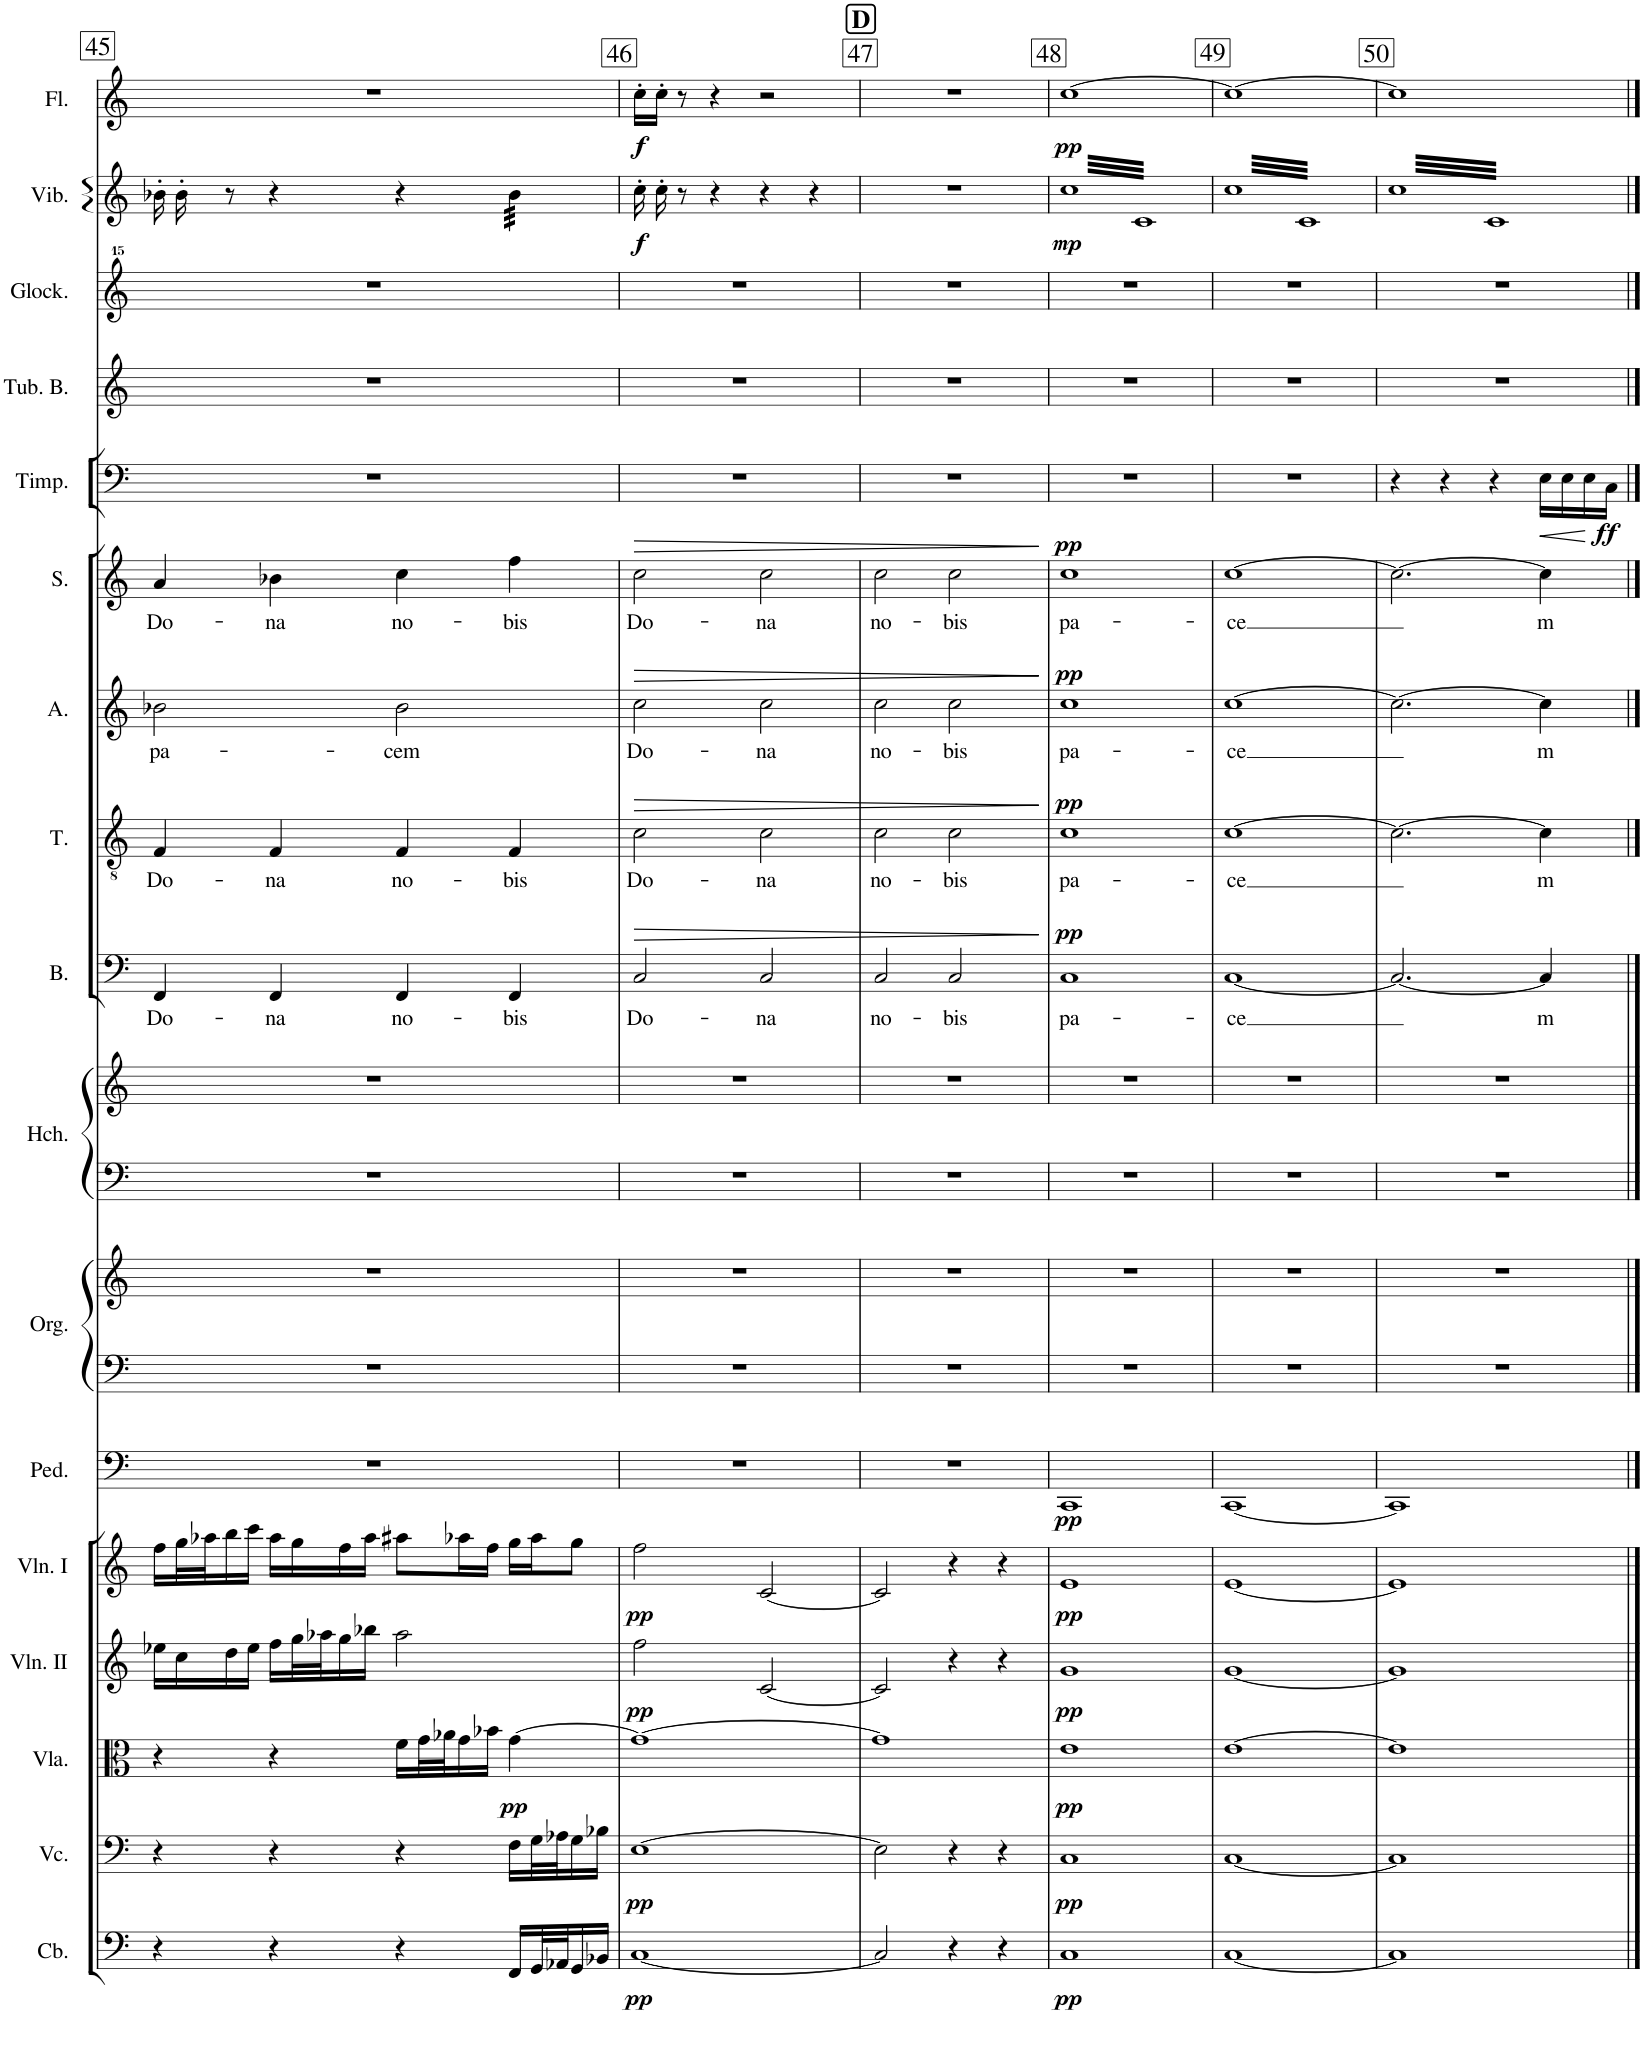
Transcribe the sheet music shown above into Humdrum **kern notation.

**kern	**dynam	**kern	**dynam	**kern	**dynam	**kern	**dynam	**kern	**dynam	**kern	**dynam	**kern	**kern	**kern	**kern	**kern	**text	**dynam	**kern	**text	**dynam	**kern	**text	**dynam	**kern	**text	**dynam	**kern	**dynam	**kern	**kern	**kern	**dynam	**kern	**dynam
*part17	*part17	*part16	*part16	*part15	*part15	*part14	*part14	*part13	*part13	*part12	*part12	*part11	*part11	*part10	*part10	*part9	*part9	*part9	*part8	*part8	*part8	*part7	*part7	*part7	*part6	*part6	*part6	*part5	*part5	*part4	*part3	*part2	*part2	*part1	*part1
*staff19	*staff19	*staff18	*staff18	*staff17	*staff17	*staff16	*staff16	*staff15	*staff15	*staff14	*staff14	*staff13	*staff12	*staff11	*staff10	*staff9	*staff9	*staff9	*staff8	*staff8	*staff8	*staff7	*staff7	*staff7	*staff6	*staff6	*staff6	*staff5	*staff5	*staff4	*staff3	*staff2	*staff2	*staff1	*staff1
*I"Contrabass	*	*I"Violoncello	*	*I"Viola	*	*I"Violin II	*	*I"Violin I	*	*I"Pedals	*	*I"Organ	*	*I"Harpsichord	*	*I"Bass	*	*	*I"Tenor	*	*	*I"Alto	*	*	*I"Soprano	*	*	*I"Timpani	*	*I"Camp-e	*I"Camp-lli	*I"Vibraphone	*	*I"Flauto	*
*I'Cb.	*	*I'Vc.	*	*I'Vla.	*	*I'Vln. II	*	*I'Vln. I	*	*I'Ped.	*	*I'Org.	*	*I'Hch.	*	*I'B.	*	*	*I'T.	*	*	*I'A.	*	*	*I'S.	*	*	*I'Timp.	*	*	*	*I'Vib.	*	*I'Fl.	*
!!LO:PB:g=z
*clefF4	*	*clefF4	*	*clefC3	*	*clefG2	*	*clefG2	*	*clefF4	*	*clefF4	*clefG2	*clefF4	*clefG2	*clefF4	*	*	*clefGv2	*	*	*clefG2	*	*	*clefG2	*	*	*clefF4	*	*clefG2	*clefG^^2	*clefG2	*	*clefG2	*
*Trd7c12	*	*	*	*	*	*	*	*	*	*	*	*	*	*	*	*	*	*	*	*	*	*	*	*	*Trd-7c-12	*	*	*	*	*	*	*	*	*	*
*k[]	*	*k[]	*	*k[]	*	*k[]	*	*k[]	*	*k[]	*	*k[]	*k[]	*k[]	*k[]	*k[]	*	*	*k[]	*	*	*k[]	*	*	*k[]	*	*	*k[]	*	*k[]	*k[]	*k[]	*	*k[]	*
*M4/4	*	*M4/4	*	*M4/4	*	*M4/4	*	*M4/4	*	*M4/4	*	*M4/4	*M4/4	*M4/4	*M4/4	*M4/4	*	*	*M4/4	*	*	*M4/4	*	*	*M4/4	*	*	*M4/4	*	*M4/4	*M4/4	*M4/4	*	*M4/4	*
=45	=45	=45	=45	=45	=45	=45	=45	=45	=45	=45	=45	=45	=45	=45	=45	=45	=45	=45	=45	=45	=45	=45	=45	=45	=45	=45	=45	=45	=45	=45	=45	=45	=45	=45	=45
!	!	!	!	!	!	!	!	!	!	!	!	!	!	!	!	!	!LO:LY:b	!	!	!LO:LY:b	!	!	!LO:LY:b	!	!	!LO:LY:b	!	!	!	!	!	!	!	!	!
4r	.	4r	.	4r	.	16ee-X\LL	.	16ff\LL	.	1r	.	1r	1r	1r	1r	4FF/	Do-	.	4F/	Do-	.	2b-X\	pa-	.	4a/	Do-	.	1r	.	1r	1r	16b-X'\LL	.	1r	.
.	.	.	.	.	.	16cc\	.	32gg\L	.	.	.	.	.	.	.	.	.	.	.	.	.	.	.	.	.	.	.	.	.	.	.	16b-'\JJ	.	.	.
.	.	.	.	.	.	.	.	32aa-X\J	.	.	.	.	.	.	.	.	.	.	.	.	.	.	.	.	.	.	.	.	.	.	.	.	.	.	.
.	.	.	.	.	.	16dd\	.	16bb\	.	.	.	.	.	.	.	.	.	.	.	.	.	.	.	.	.	.	.	.	.	.	.	8r	.	.	.
.	.	.	.	.	.	16ee-\JJ	.	16ccc\JJ	.	.	.	.	.	.	.	.	.	.	.	.	.	.	.	.	.	.	.	.	.	.	.	.	.	.	.
!	!	!	!	!	!	!	!	!	!	!	!	!	!	!	!	!	!LO:LY:b	!	!	!LO:LY:b	!	!	!	!	!	!LO:LY:b	!	!	!	!	!	!	!	!	!
4r	.	4r	.	4r	.	16ff\LL	.	16aa-\LL	.	.	.	.	.	.	.	4FF/	-na	.	4F/	-na	.	.	.	.	4b-X\	-na	.	.	.	.	.	4r	.	.	.
.	.	.	.	.	.	32gg\L	.	16gg\	.	.	.	.	.	.	.	.	.	.	.	.	.	.	.	.	.	.	.	.	.	.	.	.	.	.	.
.	.	.	.	.	.	32aa-X\J	.	.	.	.	.	.	.	.	.	.	.	.	.	.	.	.	.	.	.	.	.	.	.	.	.	.	.	.	.
.	.	.	.	.	.	16gg\	.	16ff\	.	.	.	.	.	.	.	.	.	.	.	.	.	.	.	.	.	.	.	.	.	.	.	.	.	.	.
.	.	.	.	.	.	16bb-X\JJ	.	16aa-\JJ	.	.	.	.	.	.	.	.	.	.	.	.	.	.	.	.	.	.	.	.	.	.	.	.	.	.	.
!	!	!	!	!	!	!	!	!	!	!	!	!	!	!	!	!	!LO:LY:b	!	!	!LO:LY:b	!	!	!LO:LY:b	!	!	!LO:LY:b	!	!	!	!	!	!	!	!	!
4r	.	4r	.	16f\LL	.	2aa-\	.	8aa#X\L	.	.	.	.	.	.	.	4FF/	no-	.	4F/	no-	.	2b-\	-cem	.	4cc\	no-	.	.	.	.	.	4r	.	.	.
.	.	.	.	32g\L	.	.	.	.	.	.	.	.	.	.	.	.	.	.	.	.	.	.	.	.	.	.	.	.	.	.	.	.	.	.	.
.	.	.	.	32a-X\J	.	.	.	.	.	.	.	.	.	.	.	.	.	.	.	.	.	.	.	.	.	.	.	.	.	.	.	.	.	.	.
.	.	.	.	16g\	.	.	.	16aa-X\L	.	.	.	.	.	.	.	.	.	.	.	.	.	.	.	.	.	.	.	.	.	.	.	.	.	.	.
.	.	.	.	16b-X\JJ	.	.	.	16ff\JJ	.	.	.	.	.	.	.	.	.	.	.	.	.	.	.	.	.	.	.	.	.	.	.	.	.	.	.
!	!	!	!	!	!LO:DY:b	!	!	!	!	!	!	!	!	!	!	!	!LO:LY:b	!	!	!LO:LY:b	!	!	!	!	!	!LO:LY:b	!	!	!	!	!	!	!	!	!
*	*	*	*	*	*	*	*	*	*	*	*	*	*	*	*	*	*	*	*	*	*	*	*	*	*	*	*	*	*	*	*	*tremolo	*	*	*
16FF/LL	.	16F\LL	.	[4g\	pp	.	.	16gg\LL	.	.	.	.	.	.	.	4FF/	-bis	.	4F/	-bis	.	.	.	.	4ff\	-bis	.	.	.	.	.	32b-\LLL	.	.	.
.	.	.	.	.	.	.	.	.	.	.	.	.	.	.	.	.	.	.	.	.	.	.	.	.	.	.	.	.	.	.	.	32b-\	.	.	.
32GG/L	.	32G\L	.	.	.	.	.	16aa-\J	.	.	.	.	.	.	.	.	.	.	.	.	.	.	.	.	.	.	.	.	.	.	.	32b-\	.	.	.
32AA-X/J	.	32A-X\J	.	.	.	.	.	.	.	.	.	.	.	.	.	.	.	.	.	.	.	.	.	.	.	.	.	.	.	.	.	32b-\	.	.	.
16GG/	.	16G\	.	.	.	.	.	8gg\J	.	.	.	.	.	.	.	.	.	.	.	.	.	.	.	.	.	.	.	.	.	.	.	32b-\	.	.	.
.	.	.	.	.	.	.	.	.	.	.	.	.	.	.	.	.	.	.	.	.	.	.	.	.	.	.	.	.	.	.	.	32b-\	.	.	.
16BB-X/JJ	.	16B-X\JJ	.	.	.	.	.	.	.	.	.	.	.	.	.	.	.	.	.	.	.	.	.	.	.	.	.	.	.	.	.	32b-\	.	.	.
.	.	.	.	.	.	.	.	.	.	.	.	.	.	.	.	.	.	.	.	.	.	.	.	.	.	.	.	.	.	.	.	32b-\JJJ	.	.	.
*	*	*	*	*	*	*	*	*	*	*	*	*	*	*	*	*	*	*	*	*	*	*	*	*	*	*	*	*	*	*	*	*Xtremolo	*	*	*
=46	=46	=46	=46	=46	=46	=46	=46	=46	=46	=46	=46	=46	=46	=46	=46	=46	=46	=46	=46	=46	=46	=46	=46	=46	=46	=46	=46	=46	=46	=46	=46	=46	=46	=46	=46
!	!LO:DY:b	!	!LO:DY:b	!	!	!	!LO:DY:b	!	!LO:DY:b	!	!	!	!	!	!	!	!LO:LY:b	!LO:HP:b	!	!LO:LY:b	!LO:HP:b	!	!LO:LY:b	!LO:HP:b	!	!LO:LY:b	!LO:HP:b	!	!	!	!	!	!LO:DY:b	!	!LO:DY:b
[1C	pp	[1E	pp	1g_	.	2ff\	pp	2ff\	pp	1r	.	1r	1r	1r	1r	2C/	Do-	>	2c\	Do-	>	2cc\	Do-	>	2cc\	Do-	>	1r	.	1r	1r	16cc'\LL	f	16cc'\LL	f
.	.	.	.	.	.	.	.	.	.	.	.	.	.	.	.	.	.	.	.	.	.	.	.	.	.	.	.	.	.	.	.	16cc'\JJ	.	16cc'\JJ	.
.	.	.	.	.	.	.	.	.	.	.	.	.	.	.	.	.	.	.	.	.	.	.	.	.	.	.	.	.	.	.	.	8r	.	8r	.
.	.	.	.	.	.	.	.	.	.	.	.	.	.	.	.	.	.	.	.	.	.	.	.	.	.	.	.	.	.	.	.	4r	.	4r	.
!	!	!	!	!	!	!	!	!	!	!	!	!	!	!	!	!	!LO:LY:b	!	!	!LO:LY:b	!	!	!LO:LY:b	!	!	!LO:LY:b	!	!	!	!	!	!	!	!	!
.	.	.	.	.	.	[2c/	.	[2c/	.	.	.	.	.	.	.	2C/	-na	.	2c\	-na	.	2cc\	-na	.	2cc\	-na	.	.	.	.	.	4r	.	2r	.
.	.	.	.	.	.	.	.	.	.	.	.	.	.	.	.	.	.	.	.	.	.	.	.	.	.	.	.	.	.	.	.	4r	.	.	.
!!LO:REH:place=s1:a:B:cj:fs=14:t=D
=47	=47	=47	=47	=47	=47	=47	=47	=47	=47	=47	=47	=47	=47	=47	=47	=47	=47	=47	=47	=47	=47	=47	=47	=47	=47	=47	=47	=47	=47	=47	=47	=47	=47	=47	=47
!	!	!	!	!	!	!	!	!	!	!	!	!	!	!	!	!	!LO:LY:b	!	!	!LO:LY:b	!	!	!LO:LY:b	!	!	!LO:LY:b	!	!	!	!	!	!	!	!	!
2C/]	.	2E\]	.	1g]	.	2c/]	.	2c/]	.	1r	.	1r	1r	1r	1r	2C/	no-	.	2c\	no-	.	2cc\	no-	.	2cc\	no-	.	1r	.	1r	1r	1r	.	1r	.
!	!	!	!	!	!	!	!	!	!	!	!	!	!	!	!	!	!LO:LY:b	!	!	!LO:LY:b	!	!	!LO:LY:b	!	!	!LO:LY:b	!	!	!	!	!	!	!	!	!
4r	.	4r	.	.	.	4r	.	4r	.	.	.	.	.	.	.	2C/	-bis	.	2c\	-bis	.	2cc\	-bis	.	2cc\	-bis	.	.	.	.	.	.	.	.	.
4r	.	4r	.	.	.	4r	.	4r	.	.	.	.	.	.	.	.	.	.	.	.	.	.	.	.	.	.	.	.	.	.	.	.	.	.	.
.	.	.	.	.	.	.	.	.	.	.	.	.	.	.	.	.	.	]	.	.	]	.	.	]	.	.	]	.	.	.	.	.	.	.	.
=48	=48	=48	=48	=48	=48	=48	=48	=48	=48	=48	=48	=48	=48	=48	=48	=48	=48	=48	=48	=48	=48	=48	=48	=48	=48	=48	=48	=48	=48	=48	=48	=48	=48	=48	=48
!	!LO:DY:b	!	!LO:DY:b	!	!LO:DY:b	!	!LO:DY:b	!	!LO:DY:b	!	!LO:DY:b	!	!	!	!	!	!LO:LY:b	!LO:DY:a	!	!LO:LY:b	!LO:DY:a	!	!LO:LY:b	!LO:DY:a	!	!LO:LY:b	!LO:DY:a	!	!	!	!	!	!LO:DY:b	!	!LO:DY:b
*	*	*	*	*	*	*	*	*	*	*	*	*	*	*	*	*	*	*	*	*	*	*	*	*	*	*	*	*	*	*	*	*tremolo	*	*	*
1C	pp	1C	pp	1e	pp	1g	pp	1e	pp	1CC	pp	1r	1r	1r	1r	1C	pa-	pp	1c	pa-	pp	1cc	pa-	pp	1cc	pa-	pp	1r	.	1r	1r	64ccLLLL	mp	[1cc	pp
.	.	.	.	.	.	.	.	.	.	.	.	.	.	.	.	.	.	.	.	.	.	.	.	.	.	.	.	.	.	.	.	64c	.	.	.
.	.	.	.	.	.	.	.	.	.	.	.	.	.	.	.	.	.	.	.	.	.	.	.	.	.	.	.	.	.	.	.	64cc	.	.	.
.	.	.	.	.	.	.	.	.	.	.	.	.	.	.	.	.	.	.	.	.	.	.	.	.	.	.	.	.	.	.	.	64c	.	.	.
.	.	.	.	.	.	.	.	.	.	.	.	.	.	.	.	.	.	.	.	.	.	.	.	.	.	.	.	.	.	.	.	64cc	.	.	.
.	.	.	.	.	.	.	.	.	.	.	.	.	.	.	.	.	.	.	.	.	.	.	.	.	.	.	.	.	.	.	.	64c	.	.	.
.	.	.	.	.	.	.	.	.	.	.	.	.	.	.	.	.	.	.	.	.	.	.	.	.	.	.	.	.	.	.	.	64cc	.	.	.
.	.	.	.	.	.	.	.	.	.	.	.	.	.	.	.	.	.	.	.	.	.	.	.	.	.	.	.	.	.	.	.	64c	.	.	.
.	.	.	.	.	.	.	.	.	.	.	.	.	.	.	.	.	.	.	.	.	.	.	.	.	.	.	.	.	.	.	.	64cc	.	.	.
.	.	.	.	.	.	.	.	.	.	.	.	.	.	.	.	.	.	.	.	.	.	.	.	.	.	.	.	.	.	.	.	64c	.	.	.
.	.	.	.	.	.	.	.	.	.	.	.	.	.	.	.	.	.	.	.	.	.	.	.	.	.	.	.	.	.	.	.	64cc	.	.	.
.	.	.	.	.	.	.	.	.	.	.	.	.	.	.	.	.	.	.	.	.	.	.	.	.	.	.	.	.	.	.	.	64c	.	.	.
.	.	.	.	.	.	.	.	.	.	.	.	.	.	.	.	.	.	.	.	.	.	.	.	.	.	.	.	.	.	.	.	64cc	.	.	.
.	.	.	.	.	.	.	.	.	.	.	.	.	.	.	.	.	.	.	.	.	.	.	.	.	.	.	.	.	.	.	.	64c	.	.	.
.	.	.	.	.	.	.	.	.	.	.	.	.	.	.	.	.	.	.	.	.	.	.	.	.	.	.	.	.	.	.	.	64cc	.	.	.
.	.	.	.	.	.	.	.	.	.	.	.	.	.	.	.	.	.	.	.	.	.	.	.	.	.	.	.	.	.	.	.	64c	.	.	.
.	.	.	.	.	.	.	.	.	.	.	.	.	.	.	.	.	.	.	.	.	.	.	.	.	.	.	.	.	.	.	.	64cc	.	.	.
.	.	.	.	.	.	.	.	.	.	.	.	.	.	.	.	.	.	.	.	.	.	.	.	.	.	.	.	.	.	.	.	64c	.	.	.
.	.	.	.	.	.	.	.	.	.	.	.	.	.	.	.	.	.	.	.	.	.	.	.	.	.	.	.	.	.	.	.	64cc	.	.	.
.	.	.	.	.	.	.	.	.	.	.	.	.	.	.	.	.	.	.	.	.	.	.	.	.	.	.	.	.	.	.	.	64c	.	.	.
.	.	.	.	.	.	.	.	.	.	.	.	.	.	.	.	.	.	.	.	.	.	.	.	.	.	.	.	.	.	.	.	64cc	.	.	.
.	.	.	.	.	.	.	.	.	.	.	.	.	.	.	.	.	.	.	.	.	.	.	.	.	.	.	.	.	.	.	.	64c	.	.	.
.	.	.	.	.	.	.	.	.	.	.	.	.	.	.	.	.	.	.	.	.	.	.	.	.	.	.	.	.	.	.	.	64cc	.	.	.
.	.	.	.	.	.	.	.	.	.	.	.	.	.	.	.	.	.	.	.	.	.	.	.	.	.	.	.	.	.	.	.	64c	.	.	.
.	.	.	.	.	.	.	.	.	.	.	.	.	.	.	.	.	.	.	.	.	.	.	.	.	.	.	.	.	.	.	.	64cc	.	.	.
.	.	.	.	.	.	.	.	.	.	.	.	.	.	.	.	.	.	.	.	.	.	.	.	.	.	.	.	.	.	.	.	64c	.	.	.
.	.	.	.	.	.	.	.	.	.	.	.	.	.	.	.	.	.	.	.	.	.	.	.	.	.	.	.	.	.	.	.	64cc	.	.	.
.	.	.	.	.	.	.	.	.	.	.	.	.	.	.	.	.	.	.	.	.	.	.	.	.	.	.	.	.	.	.	.	64c	.	.	.
.	.	.	.	.	.	.	.	.	.	.	.	.	.	.	.	.	.	.	.	.	.	.	.	.	.	.	.	.	.	.	.	64cc	.	.	.
.	.	.	.	.	.	.	.	.	.	.	.	.	.	.	.	.	.	.	.	.	.	.	.	.	.	.	.	.	.	.	.	64c	.	.	.
.	.	.	.	.	.	.	.	.	.	.	.	.	.	.	.	.	.	.	.	.	.	.	.	.	.	.	.	.	.	.	.	64cc	.	.	.
.	.	.	.	.	.	.	.	.	.	.	.	.	.	.	.	.	.	.	.	.	.	.	.	.	.	.	.	.	.	.	.	64c	.	.	.
.	.	.	.	.	.	.	.	.	.	.	.	.	.	.	.	.	.	.	.	.	.	.	.	.	.	.	.	.	.	.	.	64cc	.	.	.
.	.	.	.	.	.	.	.	.	.	.	.	.	.	.	.	.	.	.	.	.	.	.	.	.	.	.	.	.	.	.	.	64c	.	.	.
.	.	.	.	.	.	.	.	.	.	.	.	.	.	.	.	.	.	.	.	.	.	.	.	.	.	.	.	.	.	.	.	64cc	.	.	.
.	.	.	.	.	.	.	.	.	.	.	.	.	.	.	.	.	.	.	.	.	.	.	.	.	.	.	.	.	.	.	.	64c	.	.	.
.	.	.	.	.	.	.	.	.	.	.	.	.	.	.	.	.	.	.	.	.	.	.	.	.	.	.	.	.	.	.	.	64cc	.	.	.
.	.	.	.	.	.	.	.	.	.	.	.	.	.	.	.	.	.	.	.	.	.	.	.	.	.	.	.	.	.	.	.	64c	.	.	.
.	.	.	.	.	.	.	.	.	.	.	.	.	.	.	.	.	.	.	.	.	.	.	.	.	.	.	.	.	.	.	.	64cc	.	.	.
.	.	.	.	.	.	.	.	.	.	.	.	.	.	.	.	.	.	.	.	.	.	.	.	.	.	.	.	.	.	.	.	64c	.	.	.
.	.	.	.	.	.	.	.	.	.	.	.	.	.	.	.	.	.	.	.	.	.	.	.	.	.	.	.	.	.	.	.	64cc	.	.	.
.	.	.	.	.	.	.	.	.	.	.	.	.	.	.	.	.	.	.	.	.	.	.	.	.	.	.	.	.	.	.	.	64c	.	.	.
.	.	.	.	.	.	.	.	.	.	.	.	.	.	.	.	.	.	.	.	.	.	.	.	.	.	.	.	.	.	.	.	64cc	.	.	.
.	.	.	.	.	.	.	.	.	.	.	.	.	.	.	.	.	.	.	.	.	.	.	.	.	.	.	.	.	.	.	.	64c	.	.	.
.	.	.	.	.	.	.	.	.	.	.	.	.	.	.	.	.	.	.	.	.	.	.	.	.	.	.	.	.	.	.	.	64cc	.	.	.
.	.	.	.	.	.	.	.	.	.	.	.	.	.	.	.	.	.	.	.	.	.	.	.	.	.	.	.	.	.	.	.	64c	.	.	.
.	.	.	.	.	.	.	.	.	.	.	.	.	.	.	.	.	.	.	.	.	.	.	.	.	.	.	.	.	.	.	.	64cc	.	.	.
.	.	.	.	.	.	.	.	.	.	.	.	.	.	.	.	.	.	.	.	.	.	.	.	.	.	.	.	.	.	.	.	64c	.	.	.
.	.	.	.	.	.	.	.	.	.	.	.	.	.	.	.	.	.	.	.	.	.	.	.	.	.	.	.	.	.	.	.	64cc	.	.	.
.	.	.	.	.	.	.	.	.	.	.	.	.	.	.	.	.	.	.	.	.	.	.	.	.	.	.	.	.	.	.	.	64c	.	.	.
.	.	.	.	.	.	.	.	.	.	.	.	.	.	.	.	.	.	.	.	.	.	.	.	.	.	.	.	.	.	.	.	64cc	.	.	.
.	.	.	.	.	.	.	.	.	.	.	.	.	.	.	.	.	.	.	.	.	.	.	.	.	.	.	.	.	.	.	.	64c	.	.	.
.	.	.	.	.	.	.	.	.	.	.	.	.	.	.	.	.	.	.	.	.	.	.	.	.	.	.	.	.	.	.	.	64cc	.	.	.
.	.	.	.	.	.	.	.	.	.	.	.	.	.	.	.	.	.	.	.	.	.	.	.	.	.	.	.	.	.	.	.	64c	.	.	.
.	.	.	.	.	.	.	.	.	.	.	.	.	.	.	.	.	.	.	.	.	.	.	.	.	.	.	.	.	.	.	.	64cc	.	.	.
.	.	.	.	.	.	.	.	.	.	.	.	.	.	.	.	.	.	.	.	.	.	.	.	.	.	.	.	.	.	.	.	64c	.	.	.
.	.	.	.	.	.	.	.	.	.	.	.	.	.	.	.	.	.	.	.	.	.	.	.	.	.	.	.	.	.	.	.	64cc	.	.	.
.	.	.	.	.	.	.	.	.	.	.	.	.	.	.	.	.	.	.	.	.	.	.	.	.	.	.	.	.	.	.	.	64c	.	.	.
.	.	.	.	.	.	.	.	.	.	.	.	.	.	.	.	.	.	.	.	.	.	.	.	.	.	.	.	.	.	.	.	64cc	.	.	.
.	.	.	.	.	.	.	.	.	.	.	.	.	.	.	.	.	.	.	.	.	.	.	.	.	.	.	.	.	.	.	.	64c	.	.	.
.	.	.	.	.	.	.	.	.	.	.	.	.	.	.	.	.	.	.	.	.	.	.	.	.	.	.	.	.	.	.	.	64cc	.	.	.
.	.	.	.	.	.	.	.	.	.	.	.	.	.	.	.	.	.	.	.	.	.	.	.	.	.	.	.	.	.	.	.	64c	.	.	.
.	.	.	.	.	.	.	.	.	.	.	.	.	.	.	.	.	.	.	.	.	.	.	.	.	.	.	.	.	.	.	.	64cc	.	.	.
.	.	.	.	.	.	.	.	.	.	.	.	.	.	.	.	.	.	.	.	.	.	.	.	.	.	.	.	.	.	.	.	64cJJJJ	.	.	.
=49	=49	=49	=49	=49	=49	=49	=49	=49	=49	=49	=49	=49	=49	=49	=49	=49	=49	=49	=49	=49	=49	=49	=49	=49	=49	=49	=49	=49	=49	=49	=49	=49	=49	=49	=49
!	!	!	!	!	!	!	!	!	!	!	!	!	!	!	!	!	!LO:LY:b	!	!	!LO:LY:b	!	!	!LO:LY:b	!	!	!LO:LY:b	!	!	!	!	!	!	!	!	!
[1C	.	[1C	.	[1e	.	[1g	.	[1e	.	[1CC	.	1r	1r	1r	1r	[1C	-ce	.	[1c	-ce	.	[1cc	-ce	.	[1cc	-ce	.	1r	.	1r	1r	64ccLLLL	.	1cc_	.
.	.	.	.	.	.	.	.	.	.	.	.	.	.	.	.	.	.	.	.	.	.	.	.	.	.	.	.	.	.	.	.	64c	.	.	.
.	.	.	.	.	.	.	.	.	.	.	.	.	.	.	.	.	.	.	.	.	.	.	.	.	.	.	.	.	.	.	.	64cc	.	.	.
.	.	.	.	.	.	.	.	.	.	.	.	.	.	.	.	.	.	.	.	.	.	.	.	.	.	.	.	.	.	.	.	64c	.	.	.
.	.	.	.	.	.	.	.	.	.	.	.	.	.	.	.	.	.	.	.	.	.	.	.	.	.	.	.	.	.	.	.	64cc	.	.	.
.	.	.	.	.	.	.	.	.	.	.	.	.	.	.	.	.	.	.	.	.	.	.	.	.	.	.	.	.	.	.	.	64c	.	.	.
.	.	.	.	.	.	.	.	.	.	.	.	.	.	.	.	.	.	.	.	.	.	.	.	.	.	.	.	.	.	.	.	64cc	.	.	.
.	.	.	.	.	.	.	.	.	.	.	.	.	.	.	.	.	.	.	.	.	.	.	.	.	.	.	.	.	.	.	.	64c	.	.	.
.	.	.	.	.	.	.	.	.	.	.	.	.	.	.	.	.	.	.	.	.	.	.	.	.	.	.	.	.	.	.	.	64cc	.	.	.
.	.	.	.	.	.	.	.	.	.	.	.	.	.	.	.	.	.	.	.	.	.	.	.	.	.	.	.	.	.	.	.	64c	.	.	.
.	.	.	.	.	.	.	.	.	.	.	.	.	.	.	.	.	.	.	.	.	.	.	.	.	.	.	.	.	.	.	.	64cc	.	.	.
.	.	.	.	.	.	.	.	.	.	.	.	.	.	.	.	.	.	.	.	.	.	.	.	.	.	.	.	.	.	.	.	64c	.	.	.
.	.	.	.	.	.	.	.	.	.	.	.	.	.	.	.	.	.	.	.	.	.	.	.	.	.	.	.	.	.	.	.	64cc	.	.	.
.	.	.	.	.	.	.	.	.	.	.	.	.	.	.	.	.	.	.	.	.	.	.	.	.	.	.	.	.	.	.	.	64c	.	.	.
.	.	.	.	.	.	.	.	.	.	.	.	.	.	.	.	.	.	.	.	.	.	.	.	.	.	.	.	.	.	.	.	64cc	.	.	.
.	.	.	.	.	.	.	.	.	.	.	.	.	.	.	.	.	.	.	.	.	.	.	.	.	.	.	.	.	.	.	.	64c	.	.	.
.	.	.	.	.	.	.	.	.	.	.	.	.	.	.	.	.	.	.	.	.	.	.	.	.	.	.	.	.	.	.	.	64cc	.	.	.
.	.	.	.	.	.	.	.	.	.	.	.	.	.	.	.	.	.	.	.	.	.	.	.	.	.	.	.	.	.	.	.	64c	.	.	.
.	.	.	.	.	.	.	.	.	.	.	.	.	.	.	.	.	.	.	.	.	.	.	.	.	.	.	.	.	.	.	.	64cc	.	.	.
.	.	.	.	.	.	.	.	.	.	.	.	.	.	.	.	.	.	.	.	.	.	.	.	.	.	.	.	.	.	.	.	64c	.	.	.
.	.	.	.	.	.	.	.	.	.	.	.	.	.	.	.	.	.	.	.	.	.	.	.	.	.	.	.	.	.	.	.	64cc	.	.	.
.	.	.	.	.	.	.	.	.	.	.	.	.	.	.	.	.	.	.	.	.	.	.	.	.	.	.	.	.	.	.	.	64c	.	.	.
.	.	.	.	.	.	.	.	.	.	.	.	.	.	.	.	.	.	.	.	.	.	.	.	.	.	.	.	.	.	.	.	64cc	.	.	.
.	.	.	.	.	.	.	.	.	.	.	.	.	.	.	.	.	.	.	.	.	.	.	.	.	.	.	.	.	.	.	.	64c	.	.	.
.	.	.	.	.	.	.	.	.	.	.	.	.	.	.	.	.	.	.	.	.	.	.	.	.	.	.	.	.	.	.	.	64cc	.	.	.
.	.	.	.	.	.	.	.	.	.	.	.	.	.	.	.	.	.	.	.	.	.	.	.	.	.	.	.	.	.	.	.	64c	.	.	.
.	.	.	.	.	.	.	.	.	.	.	.	.	.	.	.	.	.	.	.	.	.	.	.	.	.	.	.	.	.	.	.	64cc	.	.	.
.	.	.	.	.	.	.	.	.	.	.	.	.	.	.	.	.	.	.	.	.	.	.	.	.	.	.	.	.	.	.	.	64c	.	.	.
.	.	.	.	.	.	.	.	.	.	.	.	.	.	.	.	.	.	.	.	.	.	.	.	.	.	.	.	.	.	.	.	64cc	.	.	.
.	.	.	.	.	.	.	.	.	.	.	.	.	.	.	.	.	.	.	.	.	.	.	.	.	.	.	.	.	.	.	.	64c	.	.	.
.	.	.	.	.	.	.	.	.	.	.	.	.	.	.	.	.	.	.	.	.	.	.	.	.	.	.	.	.	.	.	.	64cc	.	.	.
.	.	.	.	.	.	.	.	.	.	.	.	.	.	.	.	.	.	.	.	.	.	.	.	.	.	.	.	.	.	.	.	64c	.	.	.
.	.	.	.	.	.	.	.	.	.	.	.	.	.	.	.	.	.	.	.	.	.	.	.	.	.	.	.	.	.	.	.	64cc	.	.	.
.	.	.	.	.	.	.	.	.	.	.	.	.	.	.	.	.	.	.	.	.	.	.	.	.	.	.	.	.	.	.	.	64c	.	.	.
.	.	.	.	.	.	.	.	.	.	.	.	.	.	.	.	.	.	.	.	.	.	.	.	.	.	.	.	.	.	.	.	64cc	.	.	.
.	.	.	.	.	.	.	.	.	.	.	.	.	.	.	.	.	.	.	.	.	.	.	.	.	.	.	.	.	.	.	.	64c	.	.	.
.	.	.	.	.	.	.	.	.	.	.	.	.	.	.	.	.	.	.	.	.	.	.	.	.	.	.	.	.	.	.	.	64cc	.	.	.
.	.	.	.	.	.	.	.	.	.	.	.	.	.	.	.	.	.	.	.	.	.	.	.	.	.	.	.	.	.	.	.	64c	.	.	.
.	.	.	.	.	.	.	.	.	.	.	.	.	.	.	.	.	.	.	.	.	.	.	.	.	.	.	.	.	.	.	.	64cc	.	.	.
.	.	.	.	.	.	.	.	.	.	.	.	.	.	.	.	.	.	.	.	.	.	.	.	.	.	.	.	.	.	.	.	64c	.	.	.
.	.	.	.	.	.	.	.	.	.	.	.	.	.	.	.	.	.	.	.	.	.	.	.	.	.	.	.	.	.	.	.	64cc	.	.	.
.	.	.	.	.	.	.	.	.	.	.	.	.	.	.	.	.	.	.	.	.	.	.	.	.	.	.	.	.	.	.	.	64c	.	.	.
.	.	.	.	.	.	.	.	.	.	.	.	.	.	.	.	.	.	.	.	.	.	.	.	.	.	.	.	.	.	.	.	64cc	.	.	.
.	.	.	.	.	.	.	.	.	.	.	.	.	.	.	.	.	.	.	.	.	.	.	.	.	.	.	.	.	.	.	.	64c	.	.	.
.	.	.	.	.	.	.	.	.	.	.	.	.	.	.	.	.	.	.	.	.	.	.	.	.	.	.	.	.	.	.	.	64cc	.	.	.
.	.	.	.	.	.	.	.	.	.	.	.	.	.	.	.	.	.	.	.	.	.	.	.	.	.	.	.	.	.	.	.	64c	.	.	.
.	.	.	.	.	.	.	.	.	.	.	.	.	.	.	.	.	.	.	.	.	.	.	.	.	.	.	.	.	.	.	.	64cc	.	.	.
.	.	.	.	.	.	.	.	.	.	.	.	.	.	.	.	.	.	.	.	.	.	.	.	.	.	.	.	.	.	.	.	64c	.	.	.
.	.	.	.	.	.	.	.	.	.	.	.	.	.	.	.	.	.	.	.	.	.	.	.	.	.	.	.	.	.	.	.	64cc	.	.	.
.	.	.	.	.	.	.	.	.	.	.	.	.	.	.	.	.	.	.	.	.	.	.	.	.	.	.	.	.	.	.	.	64c	.	.	.
.	.	.	.	.	.	.	.	.	.	.	.	.	.	.	.	.	.	.	.	.	.	.	.	.	.	.	.	.	.	.	.	64cc	.	.	.
.	.	.	.	.	.	.	.	.	.	.	.	.	.	.	.	.	.	.	.	.	.	.	.	.	.	.	.	.	.	.	.	64c	.	.	.
.	.	.	.	.	.	.	.	.	.	.	.	.	.	.	.	.	.	.	.	.	.	.	.	.	.	.	.	.	.	.	.	64cc	.	.	.
.	.	.	.	.	.	.	.	.	.	.	.	.	.	.	.	.	.	.	.	.	.	.	.	.	.	.	.	.	.	.	.	64c	.	.	.
.	.	.	.	.	.	.	.	.	.	.	.	.	.	.	.	.	.	.	.	.	.	.	.	.	.	.	.	.	.	.	.	64cc	.	.	.
.	.	.	.	.	.	.	.	.	.	.	.	.	.	.	.	.	.	.	.	.	.	.	.	.	.	.	.	.	.	.	.	64c	.	.	.
.	.	.	.	.	.	.	.	.	.	.	.	.	.	.	.	.	.	.	.	.	.	.	.	.	.	.	.	.	.	.	.	64cc	.	.	.
.	.	.	.	.	.	.	.	.	.	.	.	.	.	.	.	.	.	.	.	.	.	.	.	.	.	.	.	.	.	.	.	64c	.	.	.
.	.	.	.	.	.	.	.	.	.	.	.	.	.	.	.	.	.	.	.	.	.	.	.	.	.	.	.	.	.	.	.	64cc	.	.	.
.	.	.	.	.	.	.	.	.	.	.	.	.	.	.	.	.	.	.	.	.	.	.	.	.	.	.	.	.	.	.	.	64c	.	.	.
.	.	.	.	.	.	.	.	.	.	.	.	.	.	.	.	.	.	.	.	.	.	.	.	.	.	.	.	.	.	.	.	64cc	.	.	.
.	.	.	.	.	.	.	.	.	.	.	.	.	.	.	.	.	.	.	.	.	.	.	.	.	.	.	.	.	.	.	.	64c	.	.	.
.	.	.	.	.	.	.	.	.	.	.	.	.	.	.	.	.	.	.	.	.	.	.	.	.	.	.	.	.	.	.	.	64cc	.	.	.
.	.	.	.	.	.	.	.	.	.	.	.	.	.	.	.	.	.	.	.	.	.	.	.	.	.	.	.	.	.	.	.	64cJJJJ	.	.	.
=50	=50	=50	=50	=50	=50	=50	=50	=50	=50	=50	=50	=50	=50	=50	=50	=50	=50	=50	=50	=50	=50	=50	=50	=50	=50	=50	=50	=50	=50	=50	=50	=50	=50	=50	=50
1C]	.	1C]	.	1e]	.	1g]	.	1e]	.	1CC]	.	1r	1r	1r	1r	2.C/_	.	.	2.c\_	.	.	2.cc\_	.	.	2.cc\_	.	.	4r	.	1r	1r	64ccLLLL	.	1cc]	.
.	.	.	.	.	.	.	.	.	.	.	.	.	.	.	.	.	.	.	.	.	.	.	.	.	.	.	.	.	.	.	.	64c	.	.	.
.	.	.	.	.	.	.	.	.	.	.	.	.	.	.	.	.	.	.	.	.	.	.	.	.	.	.	.	.	.	.	.	64cc	.	.	.
.	.	.	.	.	.	.	.	.	.	.	.	.	.	.	.	.	.	.	.	.	.	.	.	.	.	.	.	.	.	.	.	64c	.	.	.
.	.	.	.	.	.	.	.	.	.	.	.	.	.	.	.	.	.	.	.	.	.	.	.	.	.	.	.	.	.	.	.	64cc	.	.	.
.	.	.	.	.	.	.	.	.	.	.	.	.	.	.	.	.	.	.	.	.	.	.	.	.	.	.	.	.	.	.	.	64c	.	.	.
.	.	.	.	.	.	.	.	.	.	.	.	.	.	.	.	.	.	.	.	.	.	.	.	.	.	.	.	.	.	.	.	64cc	.	.	.
.	.	.	.	.	.	.	.	.	.	.	.	.	.	.	.	.	.	.	.	.	.	.	.	.	.	.	.	.	.	.	.	64c	.	.	.
.	.	.	.	.	.	.	.	.	.	.	.	.	.	.	.	.	.	.	.	.	.	.	.	.	.	.	.	.	.	.	.	64cc	.	.	.
.	.	.	.	.	.	.	.	.	.	.	.	.	.	.	.	.	.	.	.	.	.	.	.	.	.	.	.	.	.	.	.	64c	.	.	.
.	.	.	.	.	.	.	.	.	.	.	.	.	.	.	.	.	.	.	.	.	.	.	.	.	.	.	.	.	.	.	.	64cc	.	.	.
.	.	.	.	.	.	.	.	.	.	.	.	.	.	.	.	.	.	.	.	.	.	.	.	.	.	.	.	.	.	.	.	64c	.	.	.
.	.	.	.	.	.	.	.	.	.	.	.	.	.	.	.	.	.	.	.	.	.	.	.	.	.	.	.	.	.	.	.	64cc	.	.	.
.	.	.	.	.	.	.	.	.	.	.	.	.	.	.	.	.	.	.	.	.	.	.	.	.	.	.	.	.	.	.	.	64c	.	.	.
.	.	.	.	.	.	.	.	.	.	.	.	.	.	.	.	.	.	.	.	.	.	.	.	.	.	.	.	.	.	.	.	64cc	.	.	.
.	.	.	.	.	.	.	.	.	.	.	.	.	.	.	.	.	.	.	.	.	.	.	.	.	.	.	.	.	.	.	.	64c	.	.	.
.	.	.	.	.	.	.	.	.	.	.	.	.	.	.	.	.	.	.	.	.	.	.	.	.	.	.	.	4r	.	.	.	64cc	.	.	.
.	.	.	.	.	.	.	.	.	.	.	.	.	.	.	.	.	.	.	.	.	.	.	.	.	.	.	.	.	.	.	.	64c	.	.	.
.	.	.	.	.	.	.	.	.	.	.	.	.	.	.	.	.	.	.	.	.	.	.	.	.	.	.	.	.	.	.	.	64cc	.	.	.
.	.	.	.	.	.	.	.	.	.	.	.	.	.	.	.	.	.	.	.	.	.	.	.	.	.	.	.	.	.	.	.	64c	.	.	.
.	.	.	.	.	.	.	.	.	.	.	.	.	.	.	.	.	.	.	.	.	.	.	.	.	.	.	.	.	.	.	.	64cc	.	.	.
.	.	.	.	.	.	.	.	.	.	.	.	.	.	.	.	.	.	.	.	.	.	.	.	.	.	.	.	.	.	.	.	64c	.	.	.
.	.	.	.	.	.	.	.	.	.	.	.	.	.	.	.	.	.	.	.	.	.	.	.	.	.	.	.	.	.	.	.	64cc	.	.	.
.	.	.	.	.	.	.	.	.	.	.	.	.	.	.	.	.	.	.	.	.	.	.	.	.	.	.	.	.	.	.	.	64c	.	.	.
.	.	.	.	.	.	.	.	.	.	.	.	.	.	.	.	.	.	.	.	.	.	.	.	.	.	.	.	.	.	.	.	64cc	.	.	.
.	.	.	.	.	.	.	.	.	.	.	.	.	.	.	.	.	.	.	.	.	.	.	.	.	.	.	.	.	.	.	.	64c	.	.	.
.	.	.	.	.	.	.	.	.	.	.	.	.	.	.	.	.	.	.	.	.	.	.	.	.	.	.	.	.	.	.	.	64cc	.	.	.
.	.	.	.	.	.	.	.	.	.	.	.	.	.	.	.	.	.	.	.	.	.	.	.	.	.	.	.	.	.	.	.	64c	.	.	.
.	.	.	.	.	.	.	.	.	.	.	.	.	.	.	.	.	.	.	.	.	.	.	.	.	.	.	.	.	.	.	.	64cc	.	.	.
.	.	.	.	.	.	.	.	.	.	.	.	.	.	.	.	.	.	.	.	.	.	.	.	.	.	.	.	.	.	.	.	64c	.	.	.
.	.	.	.	.	.	.	.	.	.	.	.	.	.	.	.	.	.	.	.	.	.	.	.	.	.	.	.	.	.	.	.	64cc	.	.	.
.	.	.	.	.	.	.	.	.	.	.	.	.	.	.	.	.	.	.	.	.	.	.	.	.	.	.	.	.	.	.	.	64c	.	.	.
.	.	.	.	.	.	.	.	.	.	.	.	.	.	.	.	.	.	.	.	.	.	.	.	.	.	.	.	4r	.	.	.	64cc	.	.	.
.	.	.	.	.	.	.	.	.	.	.	.	.	.	.	.	.	.	.	.	.	.	.	.	.	.	.	.	.	.	.	.	64c	.	.	.
.	.	.	.	.	.	.	.	.	.	.	.	.	.	.	.	.	.	.	.	.	.	.	.	.	.	.	.	.	.	.	.	64cc	.	.	.
.	.	.	.	.	.	.	.	.	.	.	.	.	.	.	.	.	.	.	.	.	.	.	.	.	.	.	.	.	.	.	.	64c	.	.	.
.	.	.	.	.	.	.	.	.	.	.	.	.	.	.	.	.	.	.	.	.	.	.	.	.	.	.	.	.	.	.	.	64cc	.	.	.
.	.	.	.	.	.	.	.	.	.	.	.	.	.	.	.	.	.	.	.	.	.	.	.	.	.	.	.	.	.	.	.	64c	.	.	.
.	.	.	.	.	.	.	.	.	.	.	.	.	.	.	.	.	.	.	.	.	.	.	.	.	.	.	.	.	.	.	.	64cc	.	.	.
.	.	.	.	.	.	.	.	.	.	.	.	.	.	.	.	.	.	.	.	.	.	.	.	.	.	.	.	.	.	.	.	64c	.	.	.
.	.	.	.	.	.	.	.	.	.	.	.	.	.	.	.	.	.	.	.	.	.	.	.	.	.	.	.	.	.	.	.	64cc	.	.	.
.	.	.	.	.	.	.	.	.	.	.	.	.	.	.	.	.	.	.	.	.	.	.	.	.	.	.	.	.	.	.	.	64c	.	.	.
.	.	.	.	.	.	.	.	.	.	.	.	.	.	.	.	.	.	.	.	.	.	.	.	.	.	.	.	.	.	.	.	64cc	.	.	.
.	.	.	.	.	.	.	.	.	.	.	.	.	.	.	.	.	.	.	.	.	.	.	.	.	.	.	.	.	.	.	.	64c	.	.	.
.	.	.	.	.	.	.	.	.	.	.	.	.	.	.	.	.	.	.	.	.	.	.	.	.	.	.	.	.	.	.	.	64cc	.	.	.
.	.	.	.	.	.	.	.	.	.	.	.	.	.	.	.	.	.	.	.	.	.	.	.	.	.	.	.	.	.	.	.	64c	.	.	.
.	.	.	.	.	.	.	.	.	.	.	.	.	.	.	.	.	.	.	.	.	.	.	.	.	.	.	.	.	.	.	.	64cc	.	.	.
.	.	.	.	.	.	.	.	.	.	.	.	.	.	.	.	.	.	.	.	.	.	.	.	.	.	.	.	.	.	.	.	64c	.	.	.
!	!	!	!	!	!	!	!	!	!	!	!	!	!	!	!	!	!LO:LY:b	!	!	!LO:LY:b	!	!	!LO:LY:b	!	!	!LO:LY:b	!	!	!LO:HP:b	!	!	!	!	!	!
.	.	.	.	.	.	.	.	.	.	.	.	.	.	.	.	4C/]	m	.	4c\]	m	.	4cc\]	m	.	4cc\]	m	.	16E\LL	<	.	.	64cc	.	.	.
.	.	.	.	.	.	.	.	.	.	.	.	.	.	.	.	.	.	.	.	.	.	.	.	.	.	.	.	.	.	.	.	64c	.	.	.
.	.	.	.	.	.	.	.	.	.	.	.	.	.	.	.	.	.	.	.	.	.	.	.	.	.	.	.	.	.	.	.	64cc	.	.	.
.	.	.	.	.	.	.	.	.	.	.	.	.	.	.	.	.	.	.	.	.	.	.	.	.	.	.	.	.	.	.	.	64c	.	.	.
.	.	.	.	.	.	.	.	.	.	.	.	.	.	.	.	.	.	.	.	.	.	.	.	.	.	.	.	16E\	.	.	.	64cc	.	.	.
.	.	.	.	.	.	.	.	.	.	.	.	.	.	.	.	.	.	.	.	.	.	.	.	.	.	.	.	.	.	.	.	64c	.	.	.
.	.	.	.	.	.	.	.	.	.	.	.	.	.	.	.	.	.	.	.	.	.	.	.	.	.	.	.	.	.	.	.	64cc	.	.	.
.	.	.	.	.	.	.	.	.	.	.	.	.	.	.	.	.	.	.	.	.	.	.	.	.	.	.	.	.	.	.	.	64c	.	.	.
.	.	.	.	.	.	.	.	.	.	.	.	.	.	.	.	.	.	.	.	.	.	.	.	.	.	.	.	16E\	.	.	.	64cc	.	.	.
.	.	.	.	.	.	.	.	.	.	.	.	.	.	.	.	.	.	.	.	.	.	.	.	.	.	.	.	.	.	.	.	64c	.	.	.
.	.	.	.	.	.	.	.	.	.	.	.	.	.	.	.	.	.	.	.	.	.	.	.	.	.	.	.	.	.	.	.	64cc	.	.	.
.	.	.	.	.	.	.	.	.	.	.	.	.	.	.	.	.	.	.	.	.	.	.	.	.	.	.	.	.	.	.	.	64c	.	.	.
!	!	!	!	!	!	!	!	!	!	!	!	!	!	!	!	!	!	!	!	!	!	!	!	!	!	!	!	!	!LO:DY:n=1:b	!	!	!	!	!	!
.	.	.	.	.	.	.	.	.	.	.	.	.	.	.	.	.	.	.	.	.	.	.	.	.	.	.	.	16C\JJ	[ ff	.	.	64cc	.	.	.
.	.	.	.	.	.	.	.	.	.	.	.	.	.	.	.	.	.	.	.	.	.	.	.	.	.	.	.	.	.	.	.	64c	.	.	.
.	.	.	.	.	.	.	.	.	.	.	.	.	.	.	.	.	.	.	.	.	.	.	.	.	.	.	.	.	.	.	.	64cc	.	.	.
.	.	.	.	.	.	.	.	.	.	.	.	.	.	.	.	.	.	.	.	.	.	.	.	.	.	.	.	.	.	.	.	64cJJJJ	.	.	.
*	*	*	*	*	*	*	*	*	*	*	*	*	*	*	*	*	*	*	*	*	*	*	*	*	*	*	*	*	*	*	*	*Xtremolo	*	*	*
.	.	.	.	.	.	.	.	.	.	.	.	.	.	.	.	.	.	.	.	.	.	.	.	.	.	.	.	.	.	.	.	.	.	.	.
.	.	.	.	.	.	.	.	.	.	.	.	.	.	.	.	.	.	.	.	.	.	.	.	.	.	.	.	.	.	.	.	.	.	.	.
.	.	.	.	.	.	.	.	.	.	.	.	.	.	.	.	.	.	.	.	.	.	.	.	.	.	.	.	.	.	.	.	.	.	.	.
.	.	.	.	.	.	.	.	.	.	.	.	.	.	.	.	.	.	.	.	.	.	.	.	.	.	.	.	.	.	.	.	.	.	.	.
.	.	.	.	.	.	.	.	.	.	.	.	.	.	.	.	.	.	.	.	.	.	.	.	.	.	.	.	.	.	.	.	.	.	.	.
.	.	.	.	.	.	.	.	.	.	.	.	.	.	.	.	.	.	.	.	.	.	.	.	.	.	.	.	.	.	.	.	.	.	.	.
.	.	.	.	.	.	.	.	.	.	.	.	.	.	.	.	.	.	.	.	.	.	.	.	.	.	.	.	.	.	.	.	.	.	.	.
.	.	.	.	.	.	.	.	.	.	.	.	.	.	.	.	.	.	.	.	.	.	.	.	.	.	.	.	.	.	.	.	.	.	.	.
.	.	.	.	.	.	.	.	.	.	.	.	.	.	.	.	.	.	.	.	.	.	.	.	.	.	.	.	.	.	.	.	.	.	.	.
.	.	.	.	.	.	.	.	.	.	.	.	.	.	.	.	.	.	.	.	.	.	.	.	.	.	.	.	.	.	.	.	.	.	.	.
.	.	.	.	.	.	.	.	.	.	.	.	.	.	.	.	.	.	.	.	.	.	.	.	.	.	.	.	.	.	.	.	.	.	.	.
.	.	.	.	.	.	.	.	.	.	.	.	.	.	.	.	.	.	.	.	.	.	.	.	.	.	.	.	.	.	.	.	.	.	.	.
.	.	.	.	.	.	.	.	.	.	.	.	.	.	.	.	.	.	.	.	.	.	.	.	.	.	.	.	.	.	.	.	.	.	.	.
.	.	.	.	.	.	.	.	.	.	.	.	.	.	.	.	.	.	.	.	.	.	.	.	.	.	.	.	.	.	.	.	.	.	.	.
.	.	.	.	.	.	.	.	.	.	.	.	.	.	.	.	.	.	.	.	.	.	.	.	.	.	.	.	.	.	.	.	.	.	.	.
.	.	.	.	.	.	.	.	.	.	.	.	.	.	.	.	.	.	.	.	.	.	.	.	.	.	.	.	.	.	.	.	.	.	.	.
.	.	.	.	.	.	.	.	.	.	.	.	.	.	.	.	.	.	.	.	.	.	.	.	.	.	.	.	.	.	.	.	.	.	.	.
.	.	.	.	.	.	.	.	.	.	.	.	.	.	.	.	.	.	.	.	.	.	.	.	.	.	.	.	.	.	.	.	.	.	.	.
.	.	.	.	.	.	.	.	.	.	.	.	.	.	.	.	.	.	.	.	.	.	.	.	.	.	.	.	.	.	.	.	.	.	.	.
.	.	.	.	.	.	.	.	.	.	.	.	.	.	.	.	.	.	.	.	.	.	.	.	.	.	.	.	.	.	.	.	.	.	.	.
.	.	.	.	.	.	.	.	.	.	.	.	.	.	.	.	.	.	.	.	.	.	.	.	.	.	.	.	.	.	.	.	.	.	.	.
.	.	.	.	.	.	.	.	.	.	.	.	.	.	.	.	.	.	.	.	.	.	.	.	.	.	.	.	.	.	.	.	.	.	.	.
.	.	.	.	.	.	.	.	.	.	.	.	.	.	.	.	.	.	.	.	.	.	.	.	.	.	.	.	.	.	.	.	.	.	.	.
.	.	.	.	.	.	.	.	.	.	.	.	.	.	.	.	.	.	.	.	.	.	.	.	.	.	.	.	.	.	.	.	.	.	.	.
.	.	.	.	.	.	.	.	.	.	.	.	.	.	.	.	.	.	.	.	.	.	.	.	.	.	.	.	.	.	.	.	.	.	.	.
.	.	.	.	.	.	.	.	.	.	.	.	.	.	.	.	.	.	.	.	.	.	.	.	.	.	.	.	.	.	.	.	.	.	.	.
.	.	.	.	.	.	.	.	.	.	.	.	.	.	.	.	.	.	.	.	.	.	.	.	.	.	.	.	.	.	.	.	.	.	.	.
.	.	.	.	.	.	.	.	.	.	.	.	.	.	.	.	.	.	.	.	.	.	.	.	.	.	.	.	.	.	.	.	.	.	.	.
.	.	.	.	.	.	.	.	.	.	.	.	.	.	.	.	.	.	.	.	.	.	.	.	.	.	.	.	.	.	.	.	.	.	.	.
.	.	.	.	.	.	.	.	.	.	.	.	.	.	.	.	.	.	.	.	.	.	.	.	.	.	.	.	.	.	.	.	.	.	.	.
.	.	.	.	.	.	.	.	.	.	.	.	.	.	.	.	.	.	.	.	.	.	.	.	.	.	.	.	.	.	.	.	.	.	.	.
.	.	.	.	.	.	.	.	.	.	.	.	.	.	.	.	.	.	.	.	.	.	.	.	.	.	.	.	.	.	.	.	.	.	.	.
==	==	==	==	==	==	==	==	==	==	==	==	==	==	==	==	==	==	==	==	==	==	==	==	==	==	==	==	==	==	==	==	==	==	==	==
*-	*-	*-	*-	*-	*-	*-	*-	*-	*-	*-	*-	*-	*-	*-	*-	*-	*-	*-	*-	*-	*-	*-	*-	*-	*-	*-	*-	*-	*-	*-	*-	*-	*-	*-	*-
